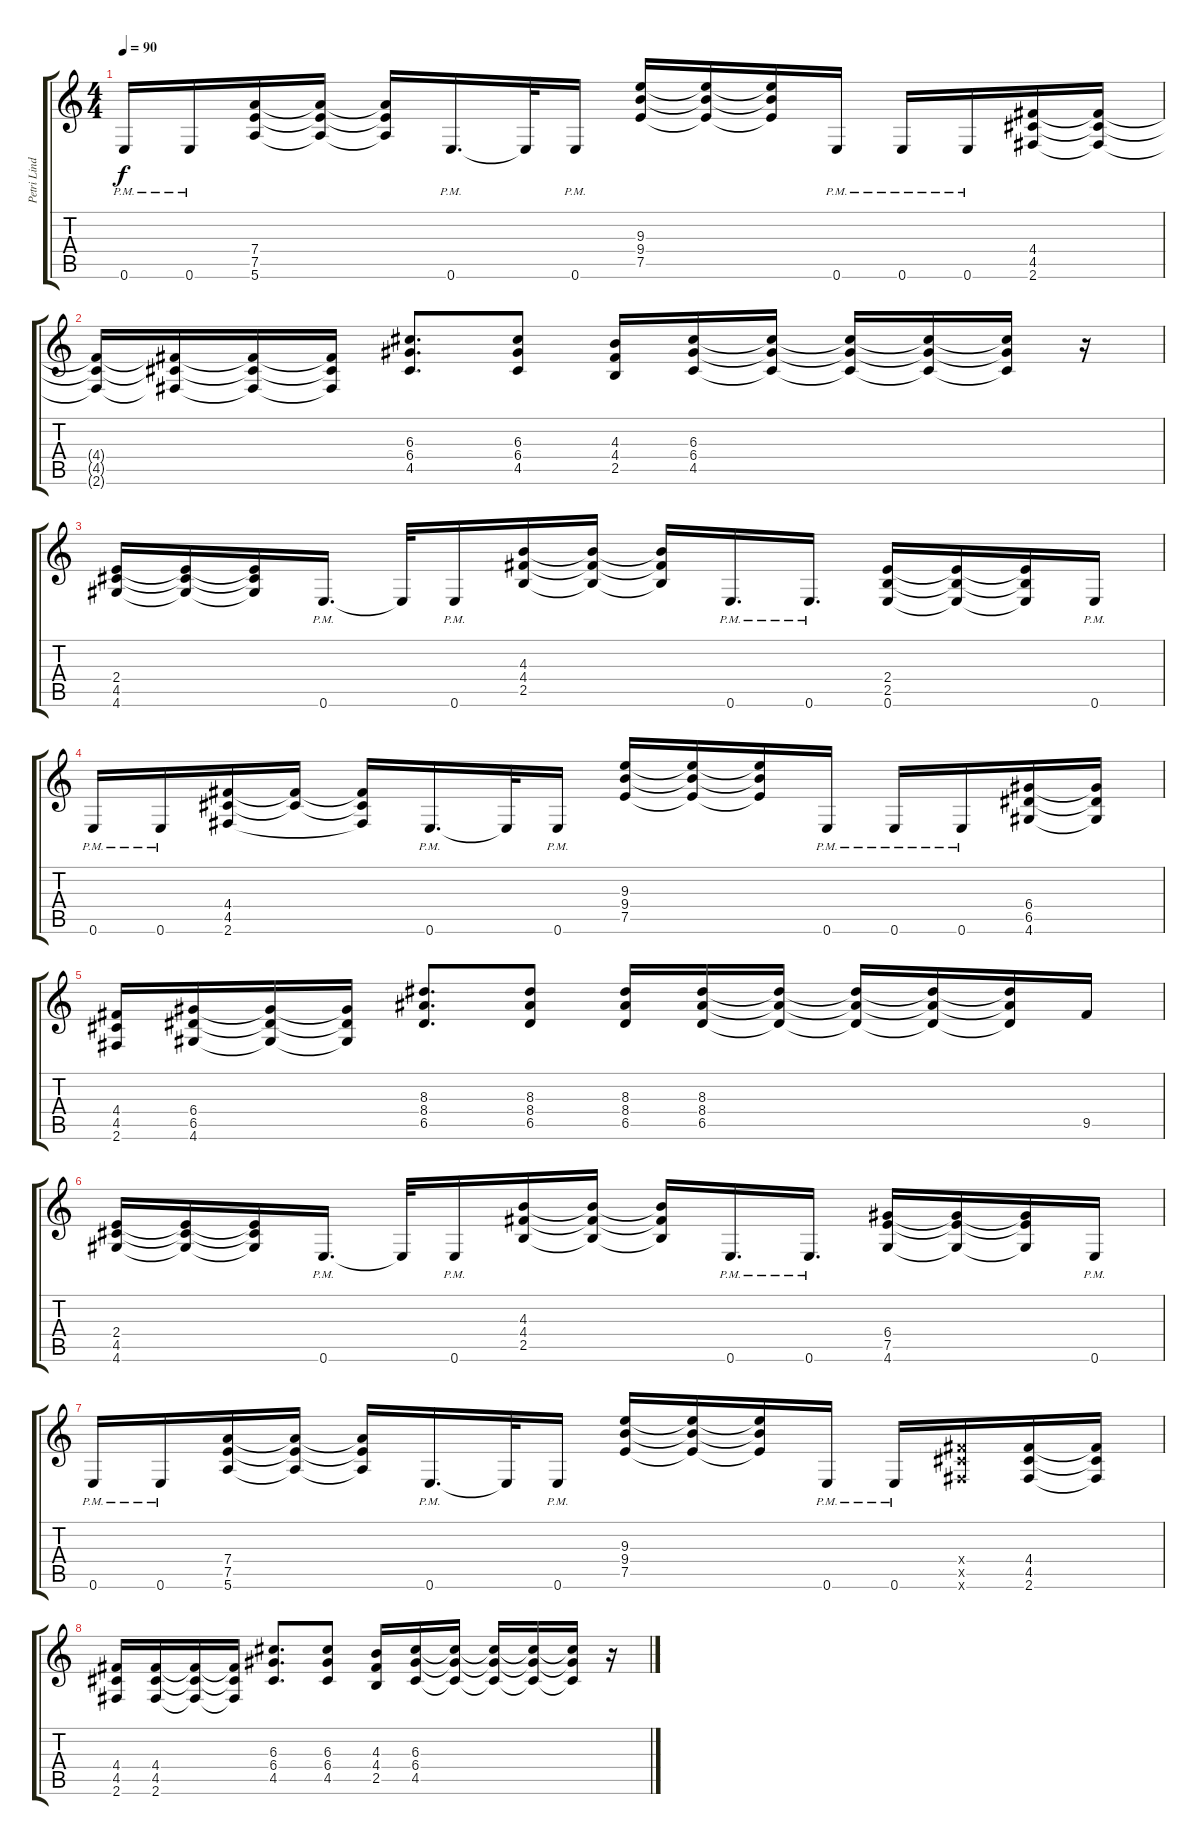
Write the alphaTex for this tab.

\track ("Petri Lindroos" "Petri Lind") {instrument overdrivenguitar}
\staff {score tabs}
\tuning (E4 B3 G3 D3 A2 E2) {hide}
\ts (4 4)
\tempo 90
\clef g2
\ks c
0.6{pm}.16{dy f} 0.6{pm}.16 (7.4 7.5 5.6).16 (7.4{t} 7.5{t} 5.6{t}).16 (7.4{t} 7.5{t} 5.6{t}).16 0.6{pm}.16{d} 0.6{t}.32 0.6{pm}.16 (9.3 9.4 7.5).16 (9.3{t} 9.4{t} 7.5{t}).16 (9.3{t} 9.4{t} 7.5{t}).16 0.6{pm}.16 0.6{pm}.16 0.6{pm}.16 (4.4 4.5 2.6).16 (4.4{t} 4.5{t} 2.6{t}).16 |
(4.4{t} 4.5{t} 2.6{t}).16 (4.4{t} 4.5{t} 2.6{t}).16 (4.4{t} 4.5{t} 2.6{t}).16 (4.4{t} 4.5{t} 2.6{t}).16 (6.3 6.4 4.5).8{d} (6.3 6.4 4.5).8 (4.3 4.4 2.5).16 (6.3 6.4 4.5).16 (6.3{t} 6.4{t} 4.5{t}).16 (6.3{t} 6.4{t} 4.5{t}).16 (6.3{t} 6.4{t} 4.5{t}).16 (6.3{t} 6.4{t} 4.5{t}).16 r.16 |
(2.4 4.5 4.6).16 (2.4{t} 4.5{t} 4.6{t}).16 (2.4{t} 4.5{t} 4.6{t}).16 0.6{pm}.16{d} 0.6{t}.32 0.6{pm}.16 (4.3 4.4 2.5).16 (4.3{t} 4.4{t} 2.5{t}).16 (4.3{t} 4.4{t} 2.5{t}).16 0.6{pm}.16{d} 0.6{pm}.16{d} (2.4 2.5 0.6).16 (2.4{t} 2.5{t} 0.6{t}).16 (2.4{t} 2.5{t} 0.6{t}).16 0.6{pm}.16 |
0.6{pm}.16 0.6{pm}.16 (4.4 4.5 2.6).16 (4.4{t} 4.5{t}).16 (4.4{t} 4.5{t} 2.6{t}).16 0.6{pm}.16{d} 0.6{t}.32 0.6{pm}.16 (9.3 9.4 7.5).16 (9.3{t} 9.4{t} 7.5{t}).16 (9.3{t} 9.4{t} 7.5{t}).16 0.6{pm}.16 0.6{pm}.16 0.6{pm}.16 (6.4 6.5 4.6).16 (6.4{t} 6.5{t} 4.6{t}).16 |
(4.4 4.5 2.6).16 (6.4 6.5 4.6).16 (6.4{t} 6.5{t} 4.6{t}).16 (6.4{t} 6.5{t} 4.6{t}).16 (8.3 8.4 6.5).8{d} (8.3 8.4 6.5).8 (8.3 8.4 6.5).16 (8.3 8.4 6.5).16 (8.3{t} 8.4{t} 6.5{t}).16 (8.3{t} 8.4{t} 6.5{t}).16 (8.3{t} 8.4{t} 6.5{t}).16 (8.3{t} 8.4{t} 6.5{t}).16 9.5.16 |
(2.4 4.5 4.6).16 (2.4{t} 4.5{t} 4.6{t}).16 (2.4{t} 4.5{t} 4.6{t}).16 0.6{pm}.16{d} 0.6{t}.32 0.6{pm}.16 (4.3 4.4 2.5).16 (4.3{t} 4.4{t} 2.5{t}).16 (4.3{t} 4.4{t} 2.5{t}).16 0.6{pm}.16{d} 0.6{pm}.16{d} (6.4 7.5 4.6).16 (6.4{t} 7.5{t} 4.6{t}).16 (6.4{t} 7.5{t} 4.6{t}).16 0.6{pm}.16 |
0.6{pm}.16 0.6{pm}.16 (7.4 7.5 5.6).16 (7.4{t} 7.5{t} 5.6{t}).16 (7.4{t} 7.5{t} 5.6{t}).16 0.6{pm}.16{d} 0.6{t}.32 0.6{pm}.16 (9.3 9.4 7.5).16 (9.3{t} 9.4{t} 7.5{t}).16 (9.3{t} 9.4{t} 7.5{t}).16 0.6{pm}.16 0.6{pm}.16 (4.4{x} 4.5{x} 2.6{x}).16 (4.4 4.5 2.6).16 (4.4{t} 4.5{t} 2.6{t}).16 |
(4.4 4.5 2.6).16 (4.4 4.5 2.6).16 (4.4{t} 4.5{t} 2.6{t}).16 (4.4{t} 4.5{t} 2.6{t}).16 (6.3 6.4 4.5).8{d} (6.3 6.4 4.5).8 (4.3 4.4 2.5).16 (6.3 6.4 4.5).16 (6.3{t} 6.4{t} 4.5{t}).16 (6.3{t} 6.4{t} 4.5{t}).16 (6.3{t} 6.4{t} 4.5{t}).16 (6.3{t} 6.4{t} 4.5{t}).16 r.16
